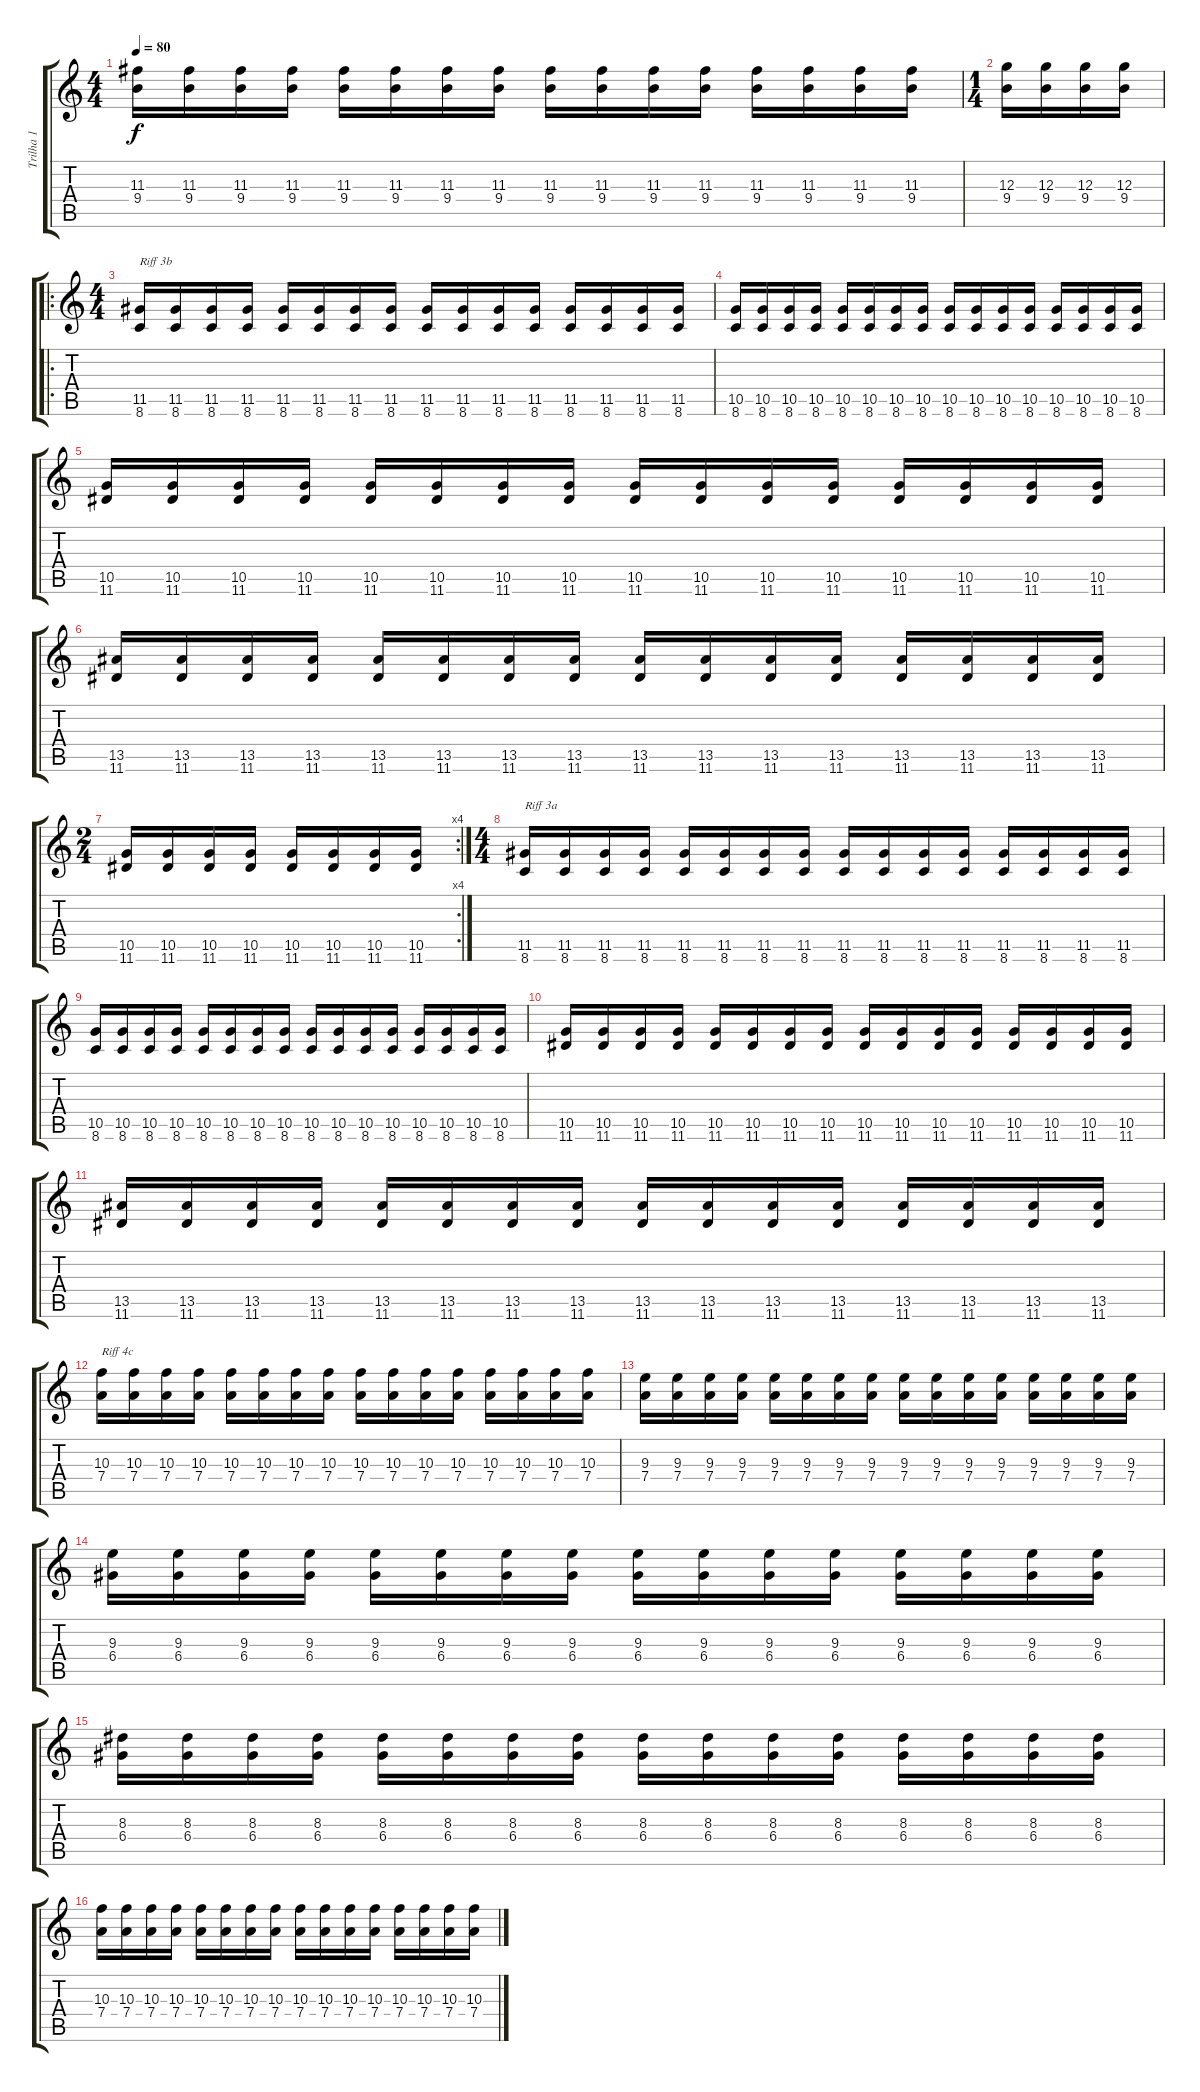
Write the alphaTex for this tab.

\track ("Trilha 1" "Trilha 1") {instrument distortionguitar}
\staff {score tabs}
\tuning (E4 B3 G3 D3 A2 E2) {hide}
\ts (4 4)
\tempo 80
\clef g2
\ks c
(11.3 9.4).16{dy f} (11.3 9.4).16 (11.3 9.4).16 (11.3 9.4).16 (11.3 9.4).16 (11.3 9.4).16 (11.3 9.4).16 (11.3 9.4).16 (11.3 9.4).16 (11.3 9.4).16 (11.3 9.4).16 (11.3 9.4).16 (11.3 9.4).16 (11.3 9.4).16 (11.3 9.4).16 (11.3 9.4).16 |
\ts (1 4)
(12.3 9.4).16 (12.3 9.4).16 (12.3 9.4).16 (12.3 9.4).16 |
\ro
\ts (4 4)
(11.5 8.6).16{txt "Riff 3b"} (11.5 8.6).16 (11.5 8.6).16 (11.5 8.6).16 (11.5 8.6).16 (11.5 8.6).16 (11.5 8.6).16 (11.5 8.6).16 (11.5 8.6).16 (11.5 8.6).16 (11.5 8.6).16 (11.5 8.6).16 (11.5 8.6).16 (11.5 8.6).16 (11.5 8.6).16 (11.5 8.6).16 |
(10.5 8.6).16 (10.5 8.6).16 (10.5 8.6).16 (10.5 8.6).16 (10.5 8.6).16 (10.5 8.6).16 (10.5 8.6).16 (10.5 8.6).16 (10.5 8.6).16 (10.5 8.6).16 (10.5 8.6).16 (10.5 8.6).16 (10.5 8.6).16 (10.5 8.6).16 (10.5 8.6).16 (10.5 8.6).16 |
(10.5 11.6).16 (10.5 11.6).16 (10.5 11.6).16 (10.5 11.6).16 (10.5 11.6).16 (10.5 11.6).16 (10.5 11.6).16 (10.5 11.6).16 (10.5 11.6).16 (10.5 11.6).16 (10.5 11.6).16 (10.5 11.6).16 (10.5 11.6).16 (10.5 11.6).16 (10.5 11.6).16 (10.5 11.6).16 |
(13.5 11.6).16 (13.5 11.6).16 (13.5 11.6).16 (13.5 11.6).16 (13.5 11.6).16 (13.5 11.6).16 (13.5 11.6).16 (13.5 11.6).16 (13.5 11.6).16 (13.5 11.6).16 (13.5 11.6).16 (13.5 11.6).16 (13.5 11.6).16 (13.5 11.6).16 (13.5 11.6).16 (13.5 11.6).16 |
\rc 4
\ts (2 4)
(10.5 11.6).16 (10.5 11.6).16 (10.5 11.6).16 (10.5 11.6).16 (10.5 11.6).16 (10.5 11.6).16 (10.5 11.6).16 (10.5 11.6).16 |
\ts (4 4)
(11.5 8.6).16{txt "Riff 3a"} (11.5 8.6).16 (11.5 8.6).16 (11.5 8.6).16 (11.5 8.6).16 (11.5 8.6).16 (11.5 8.6).16 (11.5 8.6).16 (11.5 8.6).16 (11.5 8.6).16 (11.5 8.6).16 (11.5 8.6).16 (11.5 8.6).16 (11.5 8.6).16 (11.5 8.6).16 (11.5 8.6).16 |
(10.5 8.6).16 (10.5 8.6).16 (10.5 8.6).16 (10.5 8.6).16 (10.5 8.6).16 (10.5 8.6).16 (10.5 8.6).16 (10.5 8.6).16 (10.5 8.6).16 (10.5 8.6).16 (10.5 8.6).16 (10.5 8.6).16 (10.5 8.6).16 (10.5 8.6).16 (10.5 8.6).16 (10.5 8.6).16 |
(10.5 11.6).16 (10.5 11.6).16 (10.5 11.6).16 (10.5 11.6).16 (10.5 11.6).16 (10.5 11.6).16 (10.5 11.6).16 (10.5 11.6).16 (10.5 11.6).16 (10.5 11.6).16 (10.5 11.6).16 (10.5 11.6).16 (10.5 11.6).16 (10.5 11.6).16 (10.5 11.6).16 (10.5 11.6).16 |
(13.5 11.6).16 (13.5 11.6).16 (13.5 11.6).16 (13.5 11.6).16 (13.5 11.6).16 (13.5 11.6).16 (13.5 11.6).16 (13.5 11.6).16 (13.5 11.6).16 (13.5 11.6).16 (13.5 11.6).16 (13.5 11.6).16 (13.5 11.6).16 (13.5 11.6).16 (13.5 11.6).16 (13.5 11.6).16 |
(10.3 7.4).16{txt "Riff 4c"} (10.3 7.4).16 (10.3 7.4).16 (10.3 7.4).16 (10.3 7.4).16 (10.3 7.4).16 (10.3 7.4).16 (10.3 7.4).16 (10.3 7.4).16 (10.3 7.4).16 (10.3 7.4).16 (10.3 7.4).16 (10.3 7.4).16 (10.3 7.4).16 (10.3 7.4).16 (10.3 7.4).16 |
(9.3 7.4).16 (9.3 7.4).16 (9.3 7.4).16 (9.3 7.4).16 (9.3 7.4).16 (9.3 7.4).16 (9.3 7.4).16 (9.3 7.4).16 (9.3 7.4).16 (9.3 7.4).16 (9.3 7.4).16 (9.3 7.4).16 (9.3 7.4).16 (9.3 7.4).16 (9.3 7.4).16 (9.3 7.4).16 |
(9.3 6.4).16 (9.3 6.4).16 (9.3 6.4).16 (9.3 6.4).16 (9.3 6.4).16 (9.3 6.4).16 (9.3 6.4).16 (9.3 6.4).16 (9.3 6.4).16 (9.3 6.4).16 (9.3 6.4).16 (9.3 6.4).16 (9.3 6.4).16 (9.3 6.4).16 (9.3 6.4).16 (9.3 6.4).16 |
(8.3 6.4).16 (8.3 6.4).16 (8.3 6.4).16 (8.3 6.4).16 (8.3 6.4).16 (8.3 6.4).16 (8.3 6.4).16 (8.3 6.4).16 (8.3 6.4).16 (8.3 6.4).16 (8.3 6.4).16 (8.3 6.4).16 (8.3 6.4).16 (8.3 6.4).16 (8.3 6.4).16 (8.3 6.4).16 |
(10.3 7.4).16 (10.3 7.4).16 (10.3 7.4).16 (10.3 7.4).16 (10.3 7.4).16 (10.3 7.4).16 (10.3 7.4).16 (10.3 7.4).16 (10.3 7.4).16 (10.3 7.4).16 (10.3 7.4).16 (10.3 7.4).16 (10.3 7.4).16 (10.3 7.4).16 (10.3 7.4).16 (10.3 7.4).16
